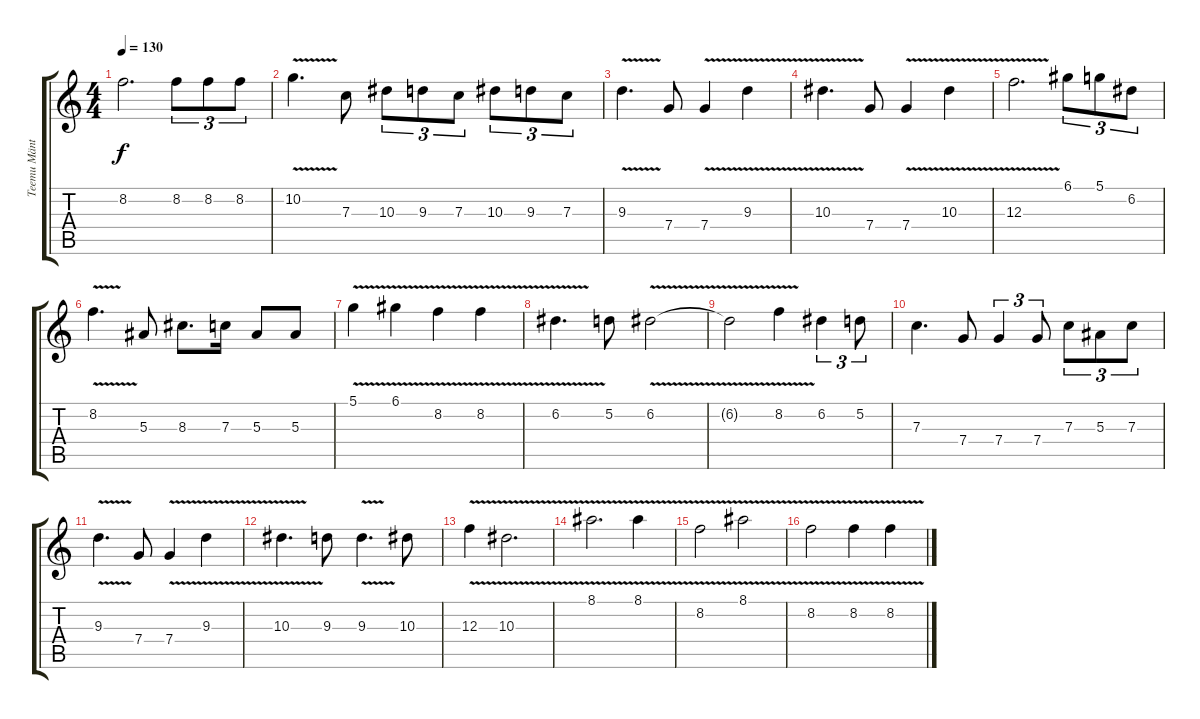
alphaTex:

\track ("Teemu Mäntysaari" "Teemu Mänt") {instrument distortionguitar}
\staff {score tabs}
\tuning (D4 A3 F3 C3 G2 C2) {hide}
\ts (4 4)
\tempo 130
\clef g2
\ks c
8.2{t}.2{d dy f} 8.2.8{tu (3 2)} 8.2.8{tu (3 2)} 8.2.8{tu (3 2)} |
10.2{v}.4{d} 7.3.8 10.3.8{tu (3 2)} 9.3.8{tu (3 2)} 7.3.8{tu (3 2)} 10.3.8{tu (3 2)} 9.3.8{tu (3 2)} 7.3.8{tu (3 2)} |
9.3{v}.4{d} 7.4.8 7.4{v}.4 9.3{v}.4 |
10.3{v}.4{d} 7.4.8 7.4{v}.4 10.3{v}.4 |
12.3{v}.2{d} 6.1.8{tu (3 2)} 5.1.8{tu (3 2)} 6.2.8{tu (3 2)} |
8.2{v}.4{d} 5.3.8 8.3.8{d} 7.3.16 5.3.8 5.3.8 |
5.1{v}.4 6.1{v}.4 8.2{v}.4 8.2{v}.4 |
6.2{v}.4{d} 5.2.8 6.2{v}.2 |
6.2{t}.2 8.2{v}.4 6.2.4{tu (3 2)} 5.2.8{tu (3 2)} |
7.3.4{d} 7.4.8 7.4.4{tu (3 2)} 7.4.8{tu (3 2)} 7.3.8{tu (3 2)} 5.3.8{tu (3 2)} 7.3.8{tu (3 2)} |
9.3{v}.4{d} 7.4.8 7.4{v}.4 9.3{v}.4 |
10.3{v}.4{d} 9.3.8 9.3{v}.4{d} 10.3.8 |
12.3{v}.4 10.3{v}.2{d} |
8.1{v}.2{d} 8.1{v}.4 |
8.2{v}.2 8.1{v}.2 |
8.2{v}.2 8.2{v}.4 8.2{v}.4
